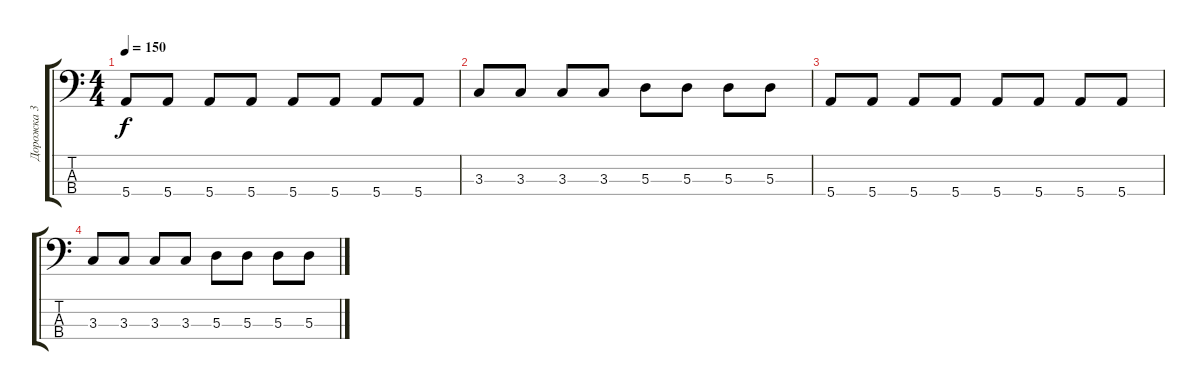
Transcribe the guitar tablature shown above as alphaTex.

\track ("Дорожка 3" "Дорожка 3") {instrument electricbassfinger}
\staff {score tabs}
\tuning (G2 D2 A1 E1) {hide}
\ts (4 4)
\tempo 150
\clef f4
\ks c
5.4.8{dy f} 5.4.8 5.4.8 5.4.8 5.4.8 5.4.8 5.4.8 5.4.8 |
3.3.8 3.3.8 3.3.8 3.3.8 5.3.8 5.3.8 5.3.8 5.3.8 |
5.4.8 5.4.8 5.4.8 5.4.8 5.4.8 5.4.8 5.4.8 5.4.8 |
3.3.8 3.3.8 3.3.8 3.3.8 5.3.8 5.3.8 5.3.8 5.3.8
